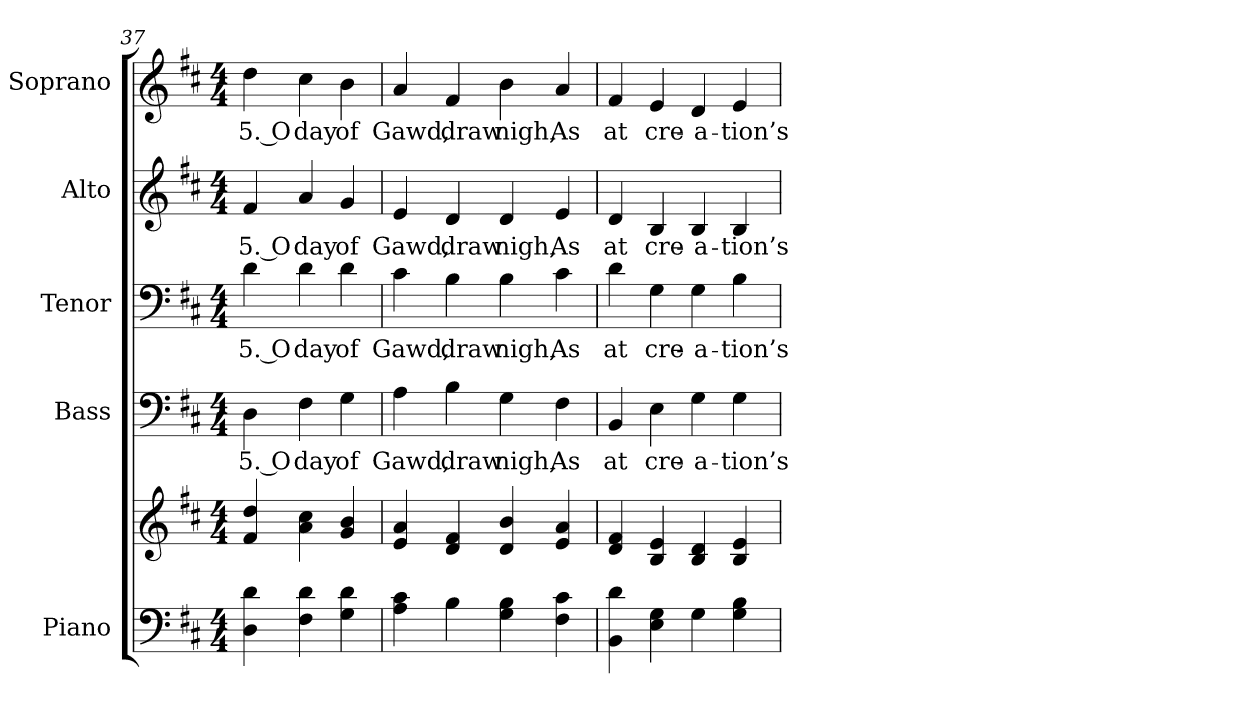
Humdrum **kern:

**kern	**kern	**kern	**text	**kern	**text	**kern	**text	**kern	**text
*part5	*part5	*part4	*part4	*part3	*part3	*part2	*part2	*part1	*part1
*staff6	*staff5	*staff4	*staff4	*staff3	*staff3	*staff2	*staff2	*staff1	*staff1
*I"Piano	*	*I"Bass	*	*I"Tenor	*	*I"Alto	*	*I"Soprano	*
*I'Pno.	*	*I'B.	*	*I'T.	*	*I'A.	*	*I'S.	*
!!LO:PB:g=z
*clefF4	*clefG2	*clefF4	*	*clefF4	*	*clefG2	*	*clefG2	*
*k[f#c#]	*k[f#c#]	*k[f#c#]	*	*k[f#c#]	*	*k[f#c#]	*	*k[f#c#]	*
*D:	*D:	*D:	*	*D:	*	*D:	*	*D:	*
*M4/4	*M4/4	*M4/4	*	*M4/4	*	*M4/4	*	*M4/4	*
=37	=37	=37	=37	=37	=37	=37	=37	=37	=37
!	!	!	!LO:LY:b:color=#000000	!	!	!	!	!	!
!	!	!	!	!	!LO:LY:b:color=#000000	!	!	!	!
!	!	!	!	!	!	!	!LO:LY:b:color=#000000	!	!
!	!	!	!	!	!	!	!	!	!LO:LY:b:color=#000000
4Di\ 4di	4f#i/ 4ddi	4Di\	5. O	4di\	5. O	4f#i/	5. O	4ddi\	5. O
!	!	!	!LO:LY:b:color=#000000	!	!	!	!	!	!
!	!	!	!	!	!LO:LY:b:color=#000000	!	!	!	!
!	!	!	!	!	!	!	!LO:LY:b:color=#000000	!	!
!	!	!	!	!	!	!	!	!	!LO:LY:b:color=#000000
4F#i\ 4di	4ai\ 4cc#i	4F#i\	day	4di\	day	4ai/	day	4cc#i\	day
!	!	!	!LO:LY:b:color=#000000	!	!	!	!	!	!
!	!	!	!	!	!LO:LY:b:color=#000000	!	!	!	!
!	!	!	!	!	!	!	!LO:LY:b:color=#000000	!	!
!	!	!	!	!	!	!	!	!	!LO:LY:b:color=#000000
4Gi\ 4di	4gi/ 4bi	4Gi\	of	4di\	of	4gi/	of	4bi\	of
=38	=38	=38	=38	=38	=38	=38	=38	=38	=38
!	!	!	!LO:LY:b:color=#000000	!	!	!	!	!	!
!	!	!	!	!	!LO:LY:b:color=#000000	!	!	!	!
!	!	!	!	!	!	!	!LO:LY:b:color=#000000	!	!
!	!	!	!	!	!	!	!	!	!LO:LY:b:color=#000000
4Ai\ 4c#i	4ei/ 4ai	4Ai\	Gawd,	4c#i\	Gawd,	4ei/	Gawd,	4ai/	Gawd,
!	!	!	!LO:LY:b:color=#000000	!	!	!	!	!	!
!	!	!	!	!	!LO:LY:b:color=#000000	!	!	!	!
!	!	!	!	!	!	!	!LO:LY:b:color=#000000	!	!
!	!	!	!	!	!	!	!	!	!LO:LY:b:color=#000000
4Bi\	4di/ 4f#i	4Bi\	draw	4Bi\	draw	4di/	draw	4f#i/	draw
!	!	!	!LO:LY:b:color=#000000	!	!	!	!	!	!
!	!	!	!	!	!LO:LY:b:color=#000000	!	!	!	!
!	!	!	!	!	!	!	!LO:LY:b:color=#000000	!	!
!	!	!	!	!	!	!	!	!	!LO:LY:b:color=#000000
4Gi\ 4Bi	4di/ 4bi	4Gi\	nigh,	4Bi\	nigh,	4di/	nigh,	4bi\	nigh,
!	!	!	!LO:LY:b:color=#000000	!	!	!	!	!	!
!	!	!	!	!	!LO:LY:b:color=#000000	!	!	!	!
!	!	!	!	!	!	!	!LO:LY:b:color=#000000	!	!
!	!	!	!	!	!	!	!	!	!LO:LY:b:color=#000000
4F#i\ 4c#i	4ei/ 4ai	4F#i\	As	4c#i\	As	4ei/	As	4ai/	As
!!LO:PB:g=z
=39	=39	=39	=39	=39	=39	=39	=39	=39	=39
!	!	!	!LO:LY:b:color=#000000	!	!	!	!	!	!
!	!	!	!	!	!LO:LY:b:color=#000000	!	!	!	!
!	!	!	!	!	!	!	!LO:LY:b:color=#000000	!	!
!	!	!	!	!	!	!	!	!	!LO:LY:b:color=#000000
4BBi\ 4di	4di/ 4f#i	4BBi/	at	4di\	at	4di/	at	4f#i/	at
!	!	!	!LO:LY:b:color=#000000	!	!	!	!	!	!
!	!	!	!	!	!LO:LY:b:color=#000000	!	!	!	!
!	!	!	!	!	!	!	!LO:LY:b:color=#000000	!	!
!	!	!	!	!	!	!	!	!	!LO:LY:b:color=#000000
4Ei\ 4Gi	4Bi/ 4ei	4Ei\	cre-	4Gi\	cre-	4Bi/	cre-	4ei/	cre-
!	!	!	!LO:LY:b:color=#000000	!	!	!	!	!	!
!	!	!	!	!	!LO:LY:b:color=#000000	!	!	!	!
!	!	!	!	!	!	!	!LO:LY:b:color=#000000	!	!
!	!	!	!	!	!	!	!	!	!LO:LY:b:color=#000000
4Gi\	4Bi/ 4di	4Gi\	-a-	4Gi\	-a-	4Bi/	-a-	4di/	-a-
!	!	!	!LO:LY:b:color=#000000	!	!	!	!	!	!
!	!	!	!	!	!LO:LY:b:color=#000000	!	!	!	!
!	!	!	!	!	!	!	!LO:LY:b:color=#000000	!	!
!	!	!	!	!	!	!	!	!	!LO:LY:b:color=#000000
4Gi\ 4Bi	4Bi/ 4ei	4Gi\	-tion’s	4Bi\	-tion’s	4Bi/	-tion’s	4ei/	-tion’s
=	=	=	=	=	=	=	=	=	=
*-	*-	*-	*-	*-	*-	*-	*-	*-	*-
